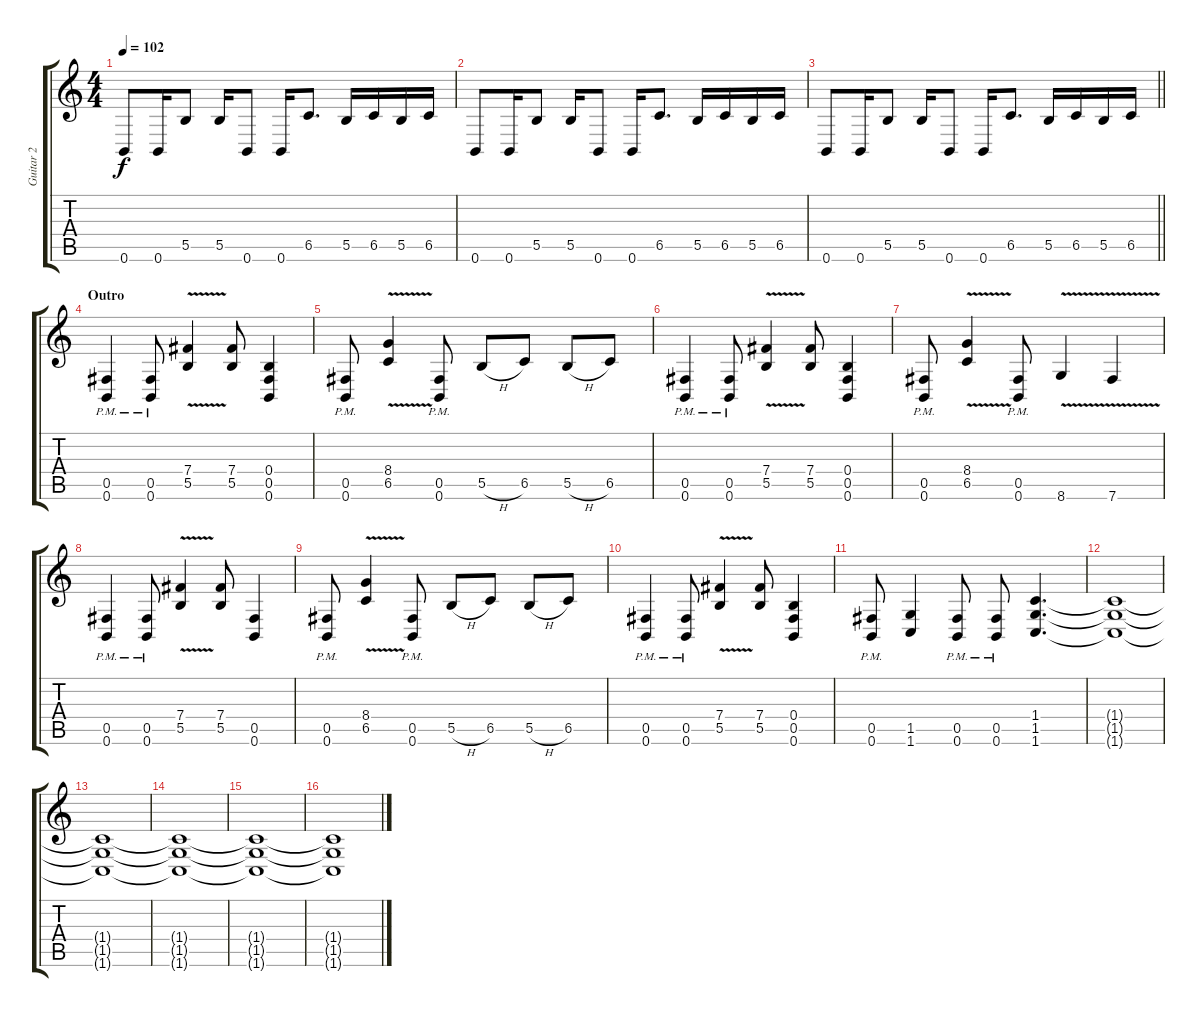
\track ("Guitar 2" "Guitar 2") {instrument distortionguitar}
\staff {score tabs}
\tuning (Db4 Ab3 E3 B2 Gb2 B1) {hide}
\ts (4 4)
\tempo 102
\clef g2
\ks c
0.6.8{dy f} 0.6.16 5.5.8 5.5.16 0.6.8 0.6.16 6.5.8{d} 5.5.16 6.5.16 5.5.16 6.5.16 |
0.6.8 0.6.16 5.5.8 5.5.16 0.6.8 0.6.16 6.5.8{d} 5.5.16 6.5.16 5.5.16 6.5.16 |
\barLineRight lightlight
0.6.8 0.6.16 5.5.8 5.5.16 0.6.8 0.6.16 6.5.8{d} 5.5.16 6.5.16 5.5.16 6.5.16 |
\section ("" "Outro")
(0.5{pm} 0.6{pm}).4 (0.5{pm} 0.6{pm}).8 (7.4{v} 5.5{v}).4 (7.4 5.5).8 (0.4 0.5 0.6).4 |
(0.5{pm} 0.6{pm}).8 (8.4{v} 6.5{v}).4 (0.5{pm} 0.6{pm}).8 5.5{h}.8 6.5.8 5.5{h}.8 6.5.8 |
(0.5{pm} 0.6{pm}).4 (0.5{pm} 0.6{pm}).8 (7.4{v} 5.5{v}).4 (7.4 5.5).8 (0.4 0.5 0.6).4 |
(0.5{pm} 0.6{pm}).8 (8.4{v} 6.5).4 (0.5{pm} 0.6{pm}).8 8.6{v}.4 7.6{v}.4 |
(0.5{pm} 0.6{pm}).4 (0.5{pm} 0.6{pm}).8 (7.4{v} 5.5{v}).4 (7.4 5.5).8 (0.5 0.6).4 |
(0.5{pm} 0.6{pm}).8 (8.4 6.5{v}).4 (0.5{pm} 0.6{pm}).8 5.5{h}.8 6.5.8 5.5{h}.8 6.5.8 |
(0.5{pm} 0.6{pm}).4 (0.5{pm} 0.6{pm}).8 (7.4{v} 5.5{v}).4 (7.4 5.5).8 (0.4 0.5 0.6).4 |
(0.5{pm} 0.6{pm}).8 (1.5 1.6).4 (0.5{pm} 0.6{pm}).8 (0.5{pm} 0.6{pm}).8 (1.4 1.5 1.6).4{d} |
(1.4{t} 1.5{t} 1.6{t}).1 |
(1.4{t} 1.5{t} 1.6{t}).1 |
(1.4{t} 1.5{t} 1.6{t}).1 |
(1.4{t} 1.5{t} 1.6{t}).1 |
(1.4{t} 1.5{t} 1.6{t}).1
